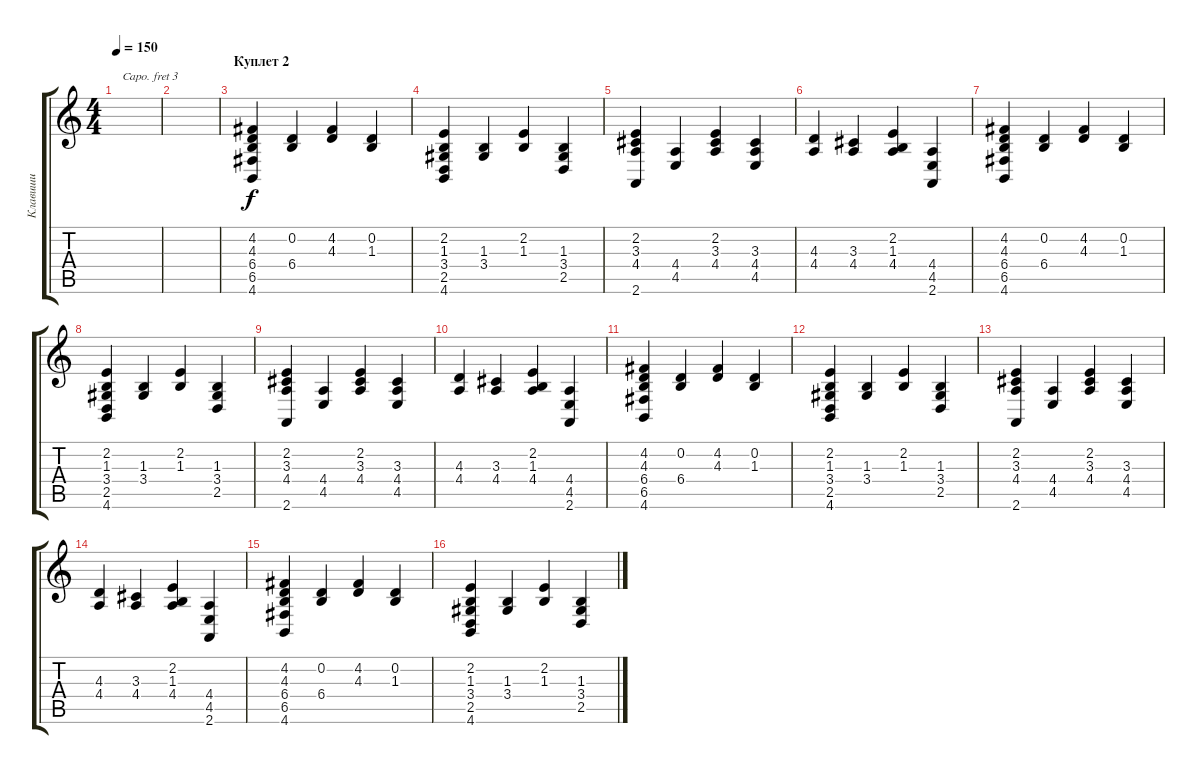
\track ("Клавиши" "Клавиши") {instrument electricgrandpiano}
\staff {score tabs}
\capo 3
\tuning (E4 B3 G3 D3 A2 E2) {hide}
\ts (4 4)
\tempo 150
\clef g2
\ks c
|
|
\section ("" "Куплет 2")
(4.2 4.3 6.4 6.5 4.6).4{volume 10} (0.2 6.4).4 (4.2 4.3).4 (0.2 1.3).4 |
(2.2 1.3 3.4 2.5 4.6).4 (1.3 3.4).4 (2.2 1.3).4 (1.3 3.4 2.5).4 |
(2.2 3.3 4.4 2.6).4 (4.4 4.5).4 (2.2 3.3 4.4).4 (3.3 4.4 4.5).4 |
(4.3 4.4).4 (3.3 4.4).4 (2.2 1.3 4.4).4 (4.4 4.5 2.6).4 |
(4.2 4.3 6.4 6.5 4.6).4 (0.2 6.4).4 (4.2 4.3).4 (0.2 1.3).4 |
(2.2 1.3 3.4 2.5 4.6).4 (1.3 3.4).4 (2.2 1.3).4 (1.3 3.4 2.5).4 |
(2.2 3.3 4.4 2.6).4 (4.4 4.5).4 (2.2 3.3 4.4).4 (3.3 4.4 4.5).4 |
(4.3 4.4).4 (3.3 4.4).4 (2.2 1.3 4.4).4 (4.4 4.5 2.6).4 |
(4.2 4.3 6.4 6.5 4.6).4 (0.2 6.4).4 (4.2 4.3).4 (0.2 1.3).4 |
(2.2 1.3 3.4 2.5 4.6).4 (1.3 3.4).4 (2.2 1.3).4 (1.3 3.4 2.5).4 |
(2.2 3.3 4.4 2.6).4 (4.4 4.5).4 (2.2 3.3 4.4).4 (3.3 4.4 4.5).4 |
(4.3 4.4).4 (3.3 4.4).4 (2.2 1.3 4.4).4 (4.4 4.5 2.6).4 |
(4.2 4.3 6.4 6.5 4.6).4 (0.2 6.4).4 (4.2 4.3).4 (0.2 1.3).4 |
(2.2 1.3 3.4 2.5 4.6).4 (1.3 3.4).4 (2.2 1.3).4 (1.3 3.4 2.5).4
